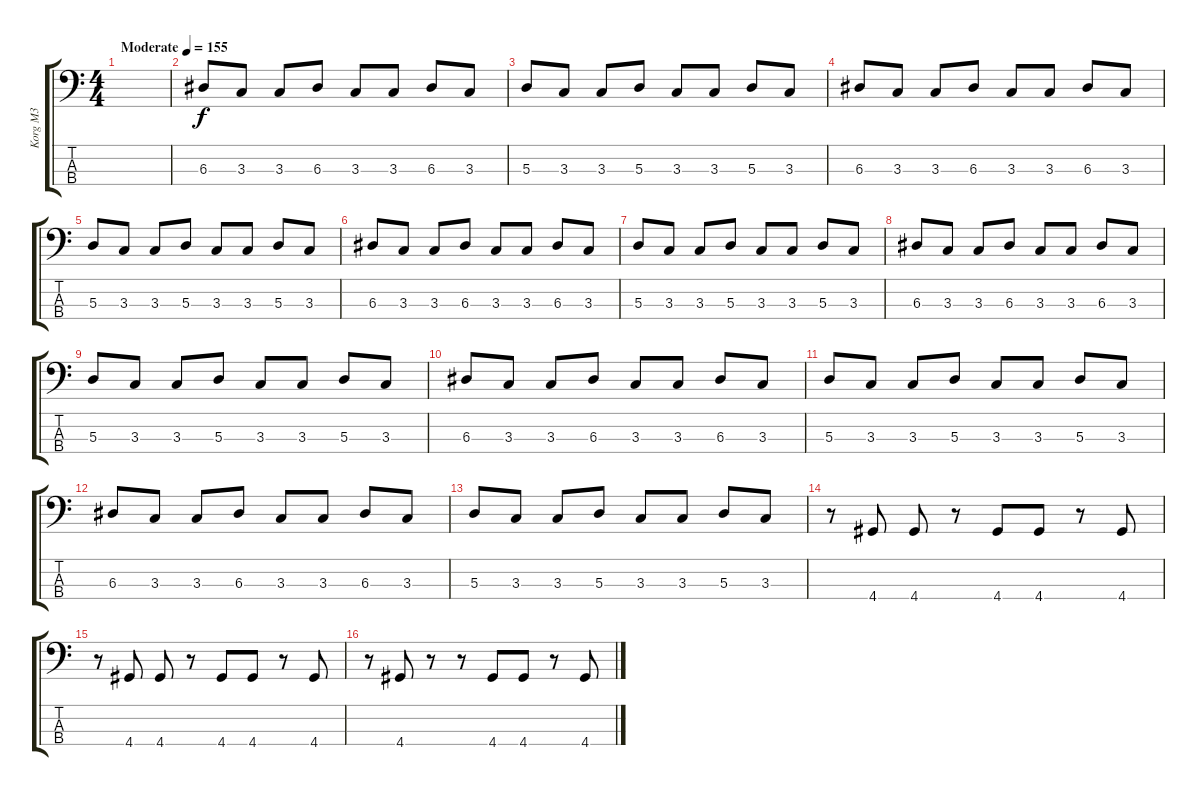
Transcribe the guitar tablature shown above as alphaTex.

\track ("Korg M3" "Korg M3") {instrument synthbass2}
\staff {score tabs}
\tuning (G2 D2 A1 E1) {hide}
\ts (4 4)
\tempo (155 "Moderate")
\clef f4
\ks c
|
6.3.8 3.3.8 3.3.8 6.3.8 3.3.8 3.3.8 6.3.8 3.3.8 |
5.3.8 3.3.8 3.3.8 5.3.8 3.3.8 3.3.8 5.3.8 3.3.8 |
6.3.8 3.3.8 3.3.8 6.3.8 3.3.8 3.3.8 6.3.8 3.3.8 |
5.3.8 3.3.8 3.3.8 5.3.8 3.3.8 3.3.8 5.3.8 3.3.8 |
6.3.8 3.3.8 3.3.8 6.3.8 3.3.8 3.3.8 6.3.8 3.3.8 |
5.3.8 3.3.8 3.3.8 5.3.8 3.3.8 3.3.8 5.3.8 3.3.8 |
6.3.8 3.3.8 3.3.8 6.3.8 3.3.8 3.3.8 6.3.8 3.3.8 |
5.3.8 3.3.8 3.3.8 5.3.8 3.3.8 3.3.8 5.3.8 3.3.8 |
6.3.8 3.3.8 3.3.8 6.3.8 3.3.8 3.3.8 6.3.8 3.3.8 |
5.3.8 3.3.8 3.3.8 5.3.8 3.3.8 3.3.8 5.3.8 3.3.8 |
6.3.8 3.3.8 3.3.8 6.3.8 3.3.8 3.3.8 6.3.8 3.3.8 |
5.3.8 3.3.8 3.3.8 5.3.8 3.3.8 3.3.8 5.3.8 3.3.8 |
r.8 4.4.8 4.4.8 r.8 4.4.8 4.4.8 r.8 4.4.8 |
r.8 4.4.8 4.4.8 r.8 4.4.8 4.4.8 r.8 4.4.8 |
r.8 4.4.8 r.8 r.8 4.4.8 4.4.8 r.8 4.4.8
